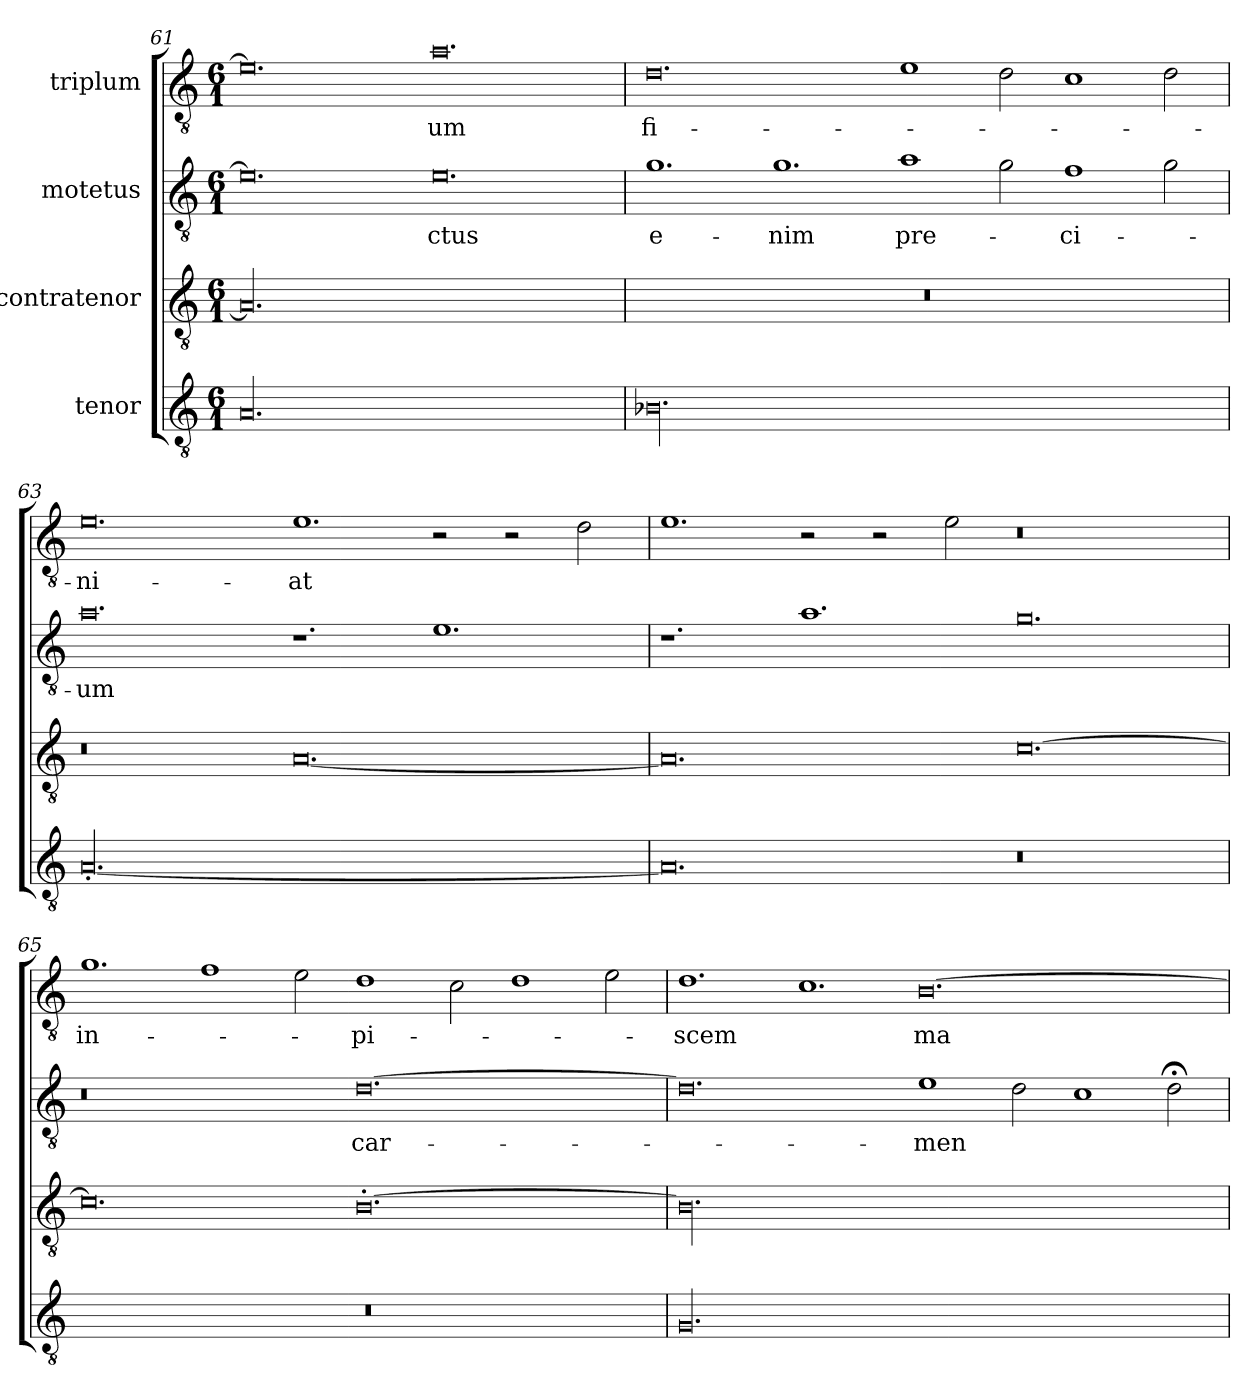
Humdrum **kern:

**kern	**kern	**kern	**text	**kern	**text
*part4	*part3	*part2	*part2	*part1	*part1
*staff4	*staff3	*staff2	*staff2	*staff1	*staff1
*I"tenor	*I"contratenor	*I"motetus	*	*I"triplum	*
*clefGv2	*clefGv2	*clefGv2	*	*clefGv2	*
*k[]	*k[]	*k[]	*	*k[]	*
*C:	*C:	*C:	*	*C:	*
*M6/1	*M6/1	*M6/1	*	*M6/1	*
=61	=61	=61	=61	=61	=61
00.A/	00.A/]	0.e\]	.	0.e\]	.
.	.	0.e\	-ctus	0.a\	-um
!!LO:LB:g=z
=62	=62	=62	=62	=62	=62
00.B-X\	00.r	1.g\	e-	0.d\	fi-
.	.	1.g\	-nim	.	.
.	.	1a\	pre-	1e\	.
.	.	2g\	.	2d\	.
.	.	1f\	-ci-	1c\	.
.	.	2g\	.	2d\	.
=63	=63	=63	=63	=63	=63
[00.A'/	0.r	0.a\	-um	0.e\	-ni-
.	[0.A/	1.r	.	1.e\	-at
.	.	1.e\	.	2r	.
.	.	.	.	2r	.
.	.	.	.	2d\	.
=64	=64	=64	=64	=64	=64
0.A/]	0.A/]	1.r	.	1.e\	.
.	.	1.a\	.	2r	.
.	.	.	.	2r	.
.	.	.	.	2e\	.
0.r	[0.c\	0.g\	.	0.r	.
!!LO:PB:g=z
=65	=65	=65	=65	=65	=65
00.r	0.c\]	0.r	.	1.g\	in-
.	.	.	.	1f\	.
.	.	.	.	2e\	.
.	[0.B'\	[0.d\	car-	1d\	pi-
.	.	.	.	2c\	.
.	.	.	.	1d\	.
.	.	.	.	2e\	.
=66	=66	=66	=66	=66	=66
00.G/	00.B\]	0.d\]	.	1.d\	-scem
.	.	.	.	1.c\	.
.	.	1e\	-men	[0.B\	ma-
.	.	2d\	.	.	.
.	.	1c\	.	.	.
.	.	2d;<\	.	.	.
=	=	=	=	=	=
*-	*-	*-	*-	*-	*-
